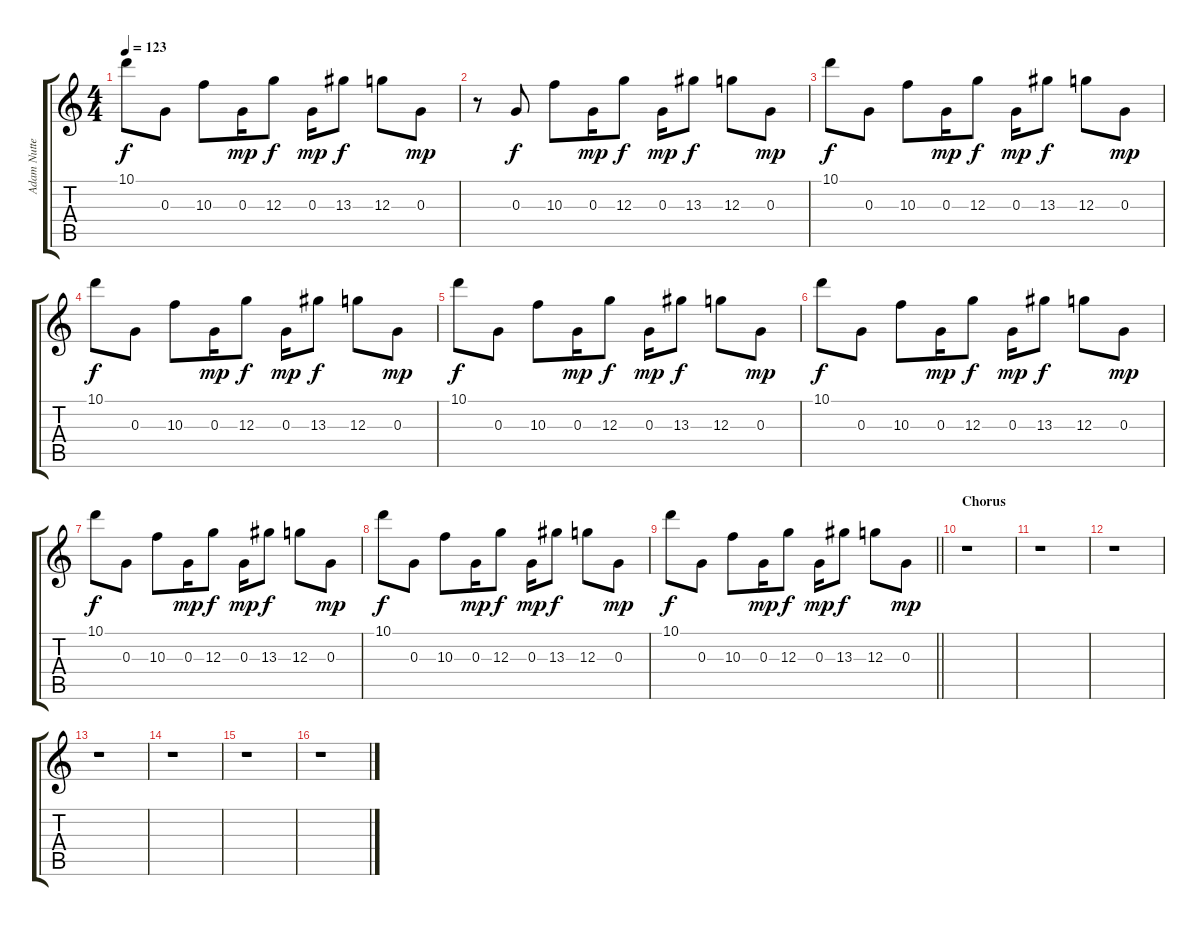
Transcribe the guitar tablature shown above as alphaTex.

\track ("Adam Nutter (Delay #2)" "Adam Nutte") {instrument electricguitarclean}
\staff {score tabs}
\tuning (E4 B3 G3 D3 A2 D2) {hide}
\ts (4 4)
\tempo 123
\clef g2
\ks c
10.1.8{dy f} 0.3.8 10.3.8 0.3.16{dy mp} 12.3.8{dy f} 0.3.16{dy mp} 13.3.8{dy f} 12.3.8 0.3.8{dy mp} |
r.8 0.3.8{dy f} 10.3.8 0.3.16{dy mp} 12.3.8{dy f} 0.3.16{dy mp} 13.3.8{dy f} 12.3.8 0.3.8{dy mp} |
10.1.8{dy f} 0.3.8 10.3.8 0.3.16{dy mp} 12.3.8{dy f} 0.3.16{dy mp} 13.3.8{dy f} 12.3.8 0.3.8{dy mp} |
10.1.8{dy f} 0.3.8 10.3.8 0.3.16{dy mp} 12.3.8{dy f} 0.3.16{dy mp} 13.3.8{dy f} 12.3.8 0.3.8{dy mp} |
10.1.8{dy f} 0.3.8 10.3.8 0.3.16{dy mp} 12.3.8{dy f} 0.3.16{dy mp} 13.3.8{dy f} 12.3.8 0.3.8{dy mp} |
10.1.8{dy f} 0.3.8 10.3.8 0.3.16{dy mp} 12.3.8{dy f} 0.3.16{dy mp} 13.3.8{dy f} 12.3.8 0.3.8{dy mp} |
10.1.8{dy f} 0.3.8 10.3.8 0.3.16{dy mp} 12.3.8{dy f} 0.3.16{dy mp} 13.3.8{dy f} 12.3.8 0.3.8{dy mp} |
10.1.8{dy f} 0.3.8 10.3.8 0.3.16{dy mp} 12.3.8{dy f} 0.3.16{dy mp} 13.3.8{dy f} 12.3.8 0.3.8{dy mp} |
\barLineRight lightlight
10.1.8{dy f} 0.3.8 10.3.8 0.3.16{dy mp} 12.3.8{dy f} 0.3.16{dy mp} 13.3.8{dy f} 12.3.8 0.3.8{dy mp} |
\section ("" "Chorus")
r.1 |
r.1 |
r.1 |
r.1 |
r.1 |
r.1 |
r.1
